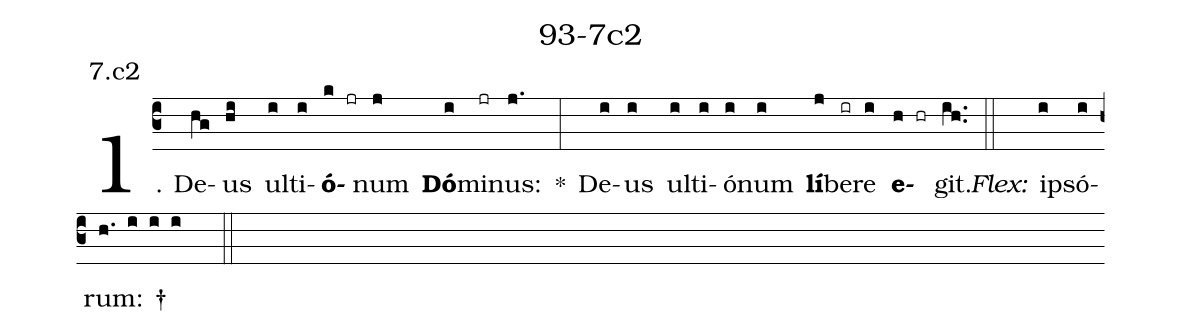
name: 93-7c2;
annotation: 7.c2;
%%
(c3)1. De(hg)us(hi) ul(i)ti(i)<b>ó</b>(k jr)num(j) <b>Dó</b>(i)mi(jr)nus:(j.) *(:) De(i)us(i) ul(i)ti(i)ó(i)num(i) <b>lí</b>(j)be(ir)re(i) <b>e</b>(h hr)git.(ih..) (::)
<i>Flex:</i>()  ip(i)só(i)rum: †(h. i i i  ::)
